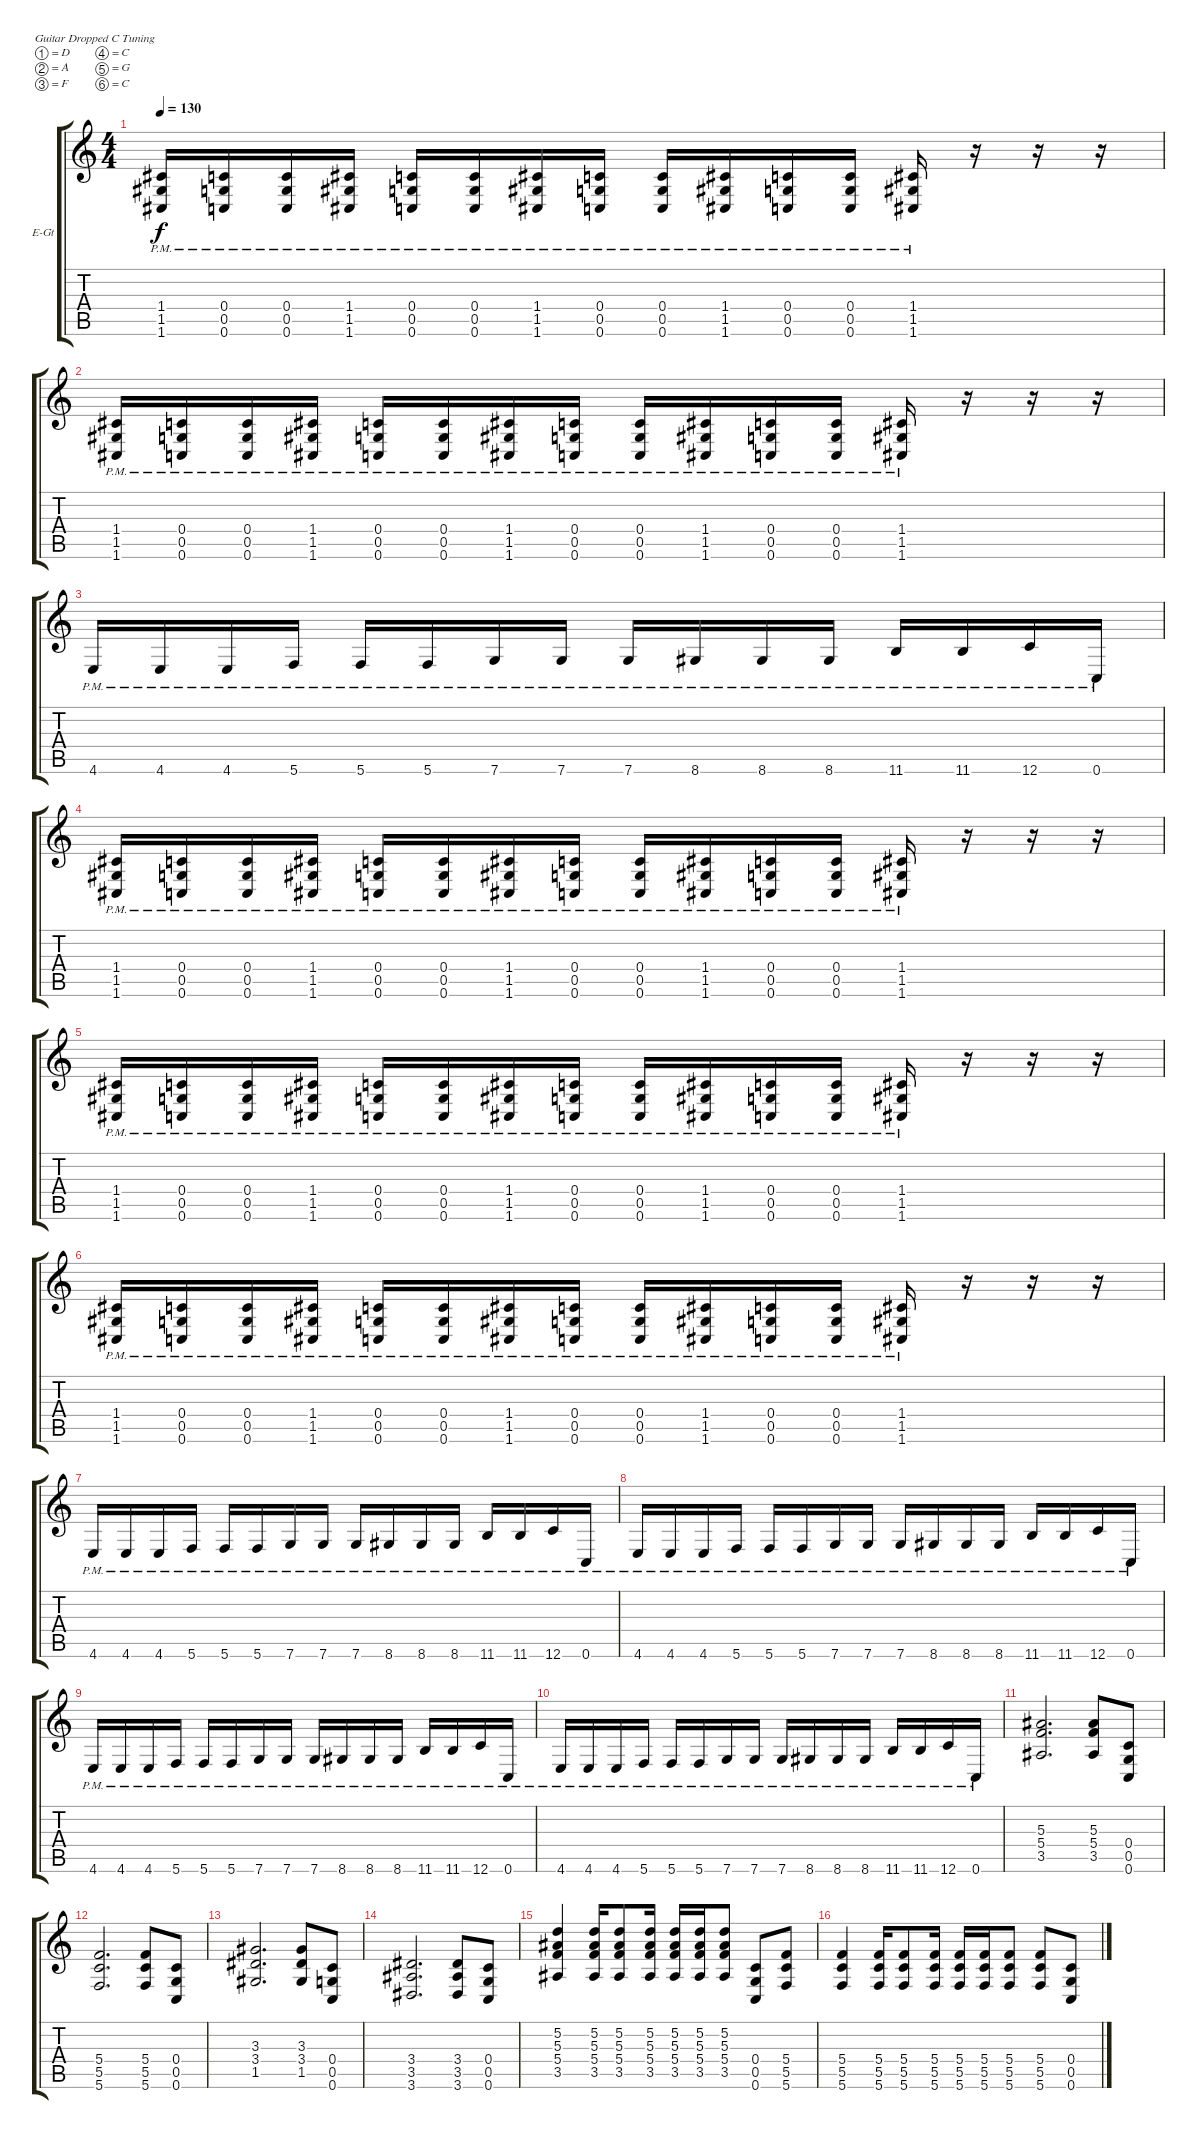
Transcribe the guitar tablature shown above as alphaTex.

\bracketExtendMode groupsimilarinstruments
\firstSystemTrackNameOrientation horizontal
\otherSystemsTrackNameOrientation horizontal
\track ("Guitar 1" "E-Gt") {instrument distortionguitar}
\staff {score tabs}
\tuning (D4 A3 F3 C3 G2 C2)
\ts (4 4)
\tempo 130
\clef g2
\ks c
(1.6{pm} 1.5{pm} 1.4).16{dy f} (0.6{pm} 0.5{pm} 0.4).16 (0.6{pm} 0.5{pm} 0.4).16 (1.6{pm} 1.5{pm} 1.4).16 (0.6{pm} 0.5{pm} 0.4).16 (0.6{pm} 0.5{pm} 0.4).16 (1.6{pm} 1.5{pm} 1.4).16 (0.6{pm} 0.5{pm} 0.4).16 (0.6{pm} 0.5{pm} 0.4).16 (1.6{pm} 1.5{pm} 1.4).16 (0.6{pm} 0.5{pm} 0.4).16 (0.6{pm} 0.5{pm} 0.4).16 (1.6{pm} 1.5{pm} 1.4).16 r.16 r.16 r.16 |
(1.6{pm} 1.5{pm} 1.4).16 (0.6{pm} 0.5{pm} 0.4).16 (0.6{pm} 0.5{pm} 0.4).16 (1.6{pm} 1.5{pm} 1.4).16 (0.6{pm} 0.5{pm} 0.4).16 (0.6{pm} 0.5{pm} 0.4).16 (1.6{pm} 1.5{pm} 1.4).16 (0.6{pm} 0.5{pm} 0.4).16 (0.6{pm} 0.5{pm} 0.4).16 (1.6{pm} 1.5{pm} 1.4).16 (0.6{pm} 0.5{pm} 0.4).16 (0.6{pm} 0.5{pm} 0.4).16 (1.6{pm} 1.5{pm} 1.4).16 r.16 r.16 r.16 |
4.6{pm}.16 4.6{pm}.16 4.6{pm}.16 5.6{pm}.16 5.6{pm}.16 5.6{pm}.16 7.6{pm}.16 7.6{pm}.16 7.6{pm}.16 8.6{pm}.16 8.6{pm}.16 8.6{pm}.16 11.6{pm}.16 11.6{pm}.16 12.6{pm}.16 0.6{pm}.16 |
(1.6{pm} 1.5{pm} 1.4).16 (0.6{pm} 0.5{pm} 0.4).16 (0.6{pm} 0.5{pm} 0.4).16 (1.6{pm} 1.5{pm} 1.4).16 (0.6{pm} 0.5{pm} 0.4).16 (0.6{pm} 0.5{pm} 0.4).16 (1.6{pm} 1.5{pm} 1.4).16 (0.6{pm} 0.5{pm} 0.4).16 (0.6{pm} 0.5{pm} 0.4).16 (1.6{pm} 1.5{pm} 1.4).16 (0.6{pm} 0.5{pm} 0.4).16 (0.6{pm} 0.5{pm} 0.4).16 (1.6{pm} 1.5{pm} 1.4).16 r.16 r.16 r.16 |
(1.6{pm} 1.5{pm} 1.4).16 (0.6{pm} 0.5{pm} 0.4).16 (0.6{pm} 0.5{pm} 0.4).16 (1.6{pm} 1.5{pm} 1.4).16 (0.6{pm} 0.5{pm} 0.4).16 (0.6{pm} 0.5{pm} 0.4).16 (1.6{pm} 1.5{pm} 1.4).16 (0.6{pm} 0.5{pm} 0.4).16 (0.6{pm} 0.5{pm} 0.4).16 (1.6{pm} 1.5{pm} 1.4).16 (0.6{pm} 0.5{pm} 0.4).16 (0.6{pm} 0.5{pm} 0.4).16 (1.6{pm} 1.5{pm} 1.4).16 r.16 r.16 r.16 |
(1.6{pm} 1.5{pm} 1.4).16 (0.6{pm} 0.5{pm} 0.4).16 (0.6{pm} 0.5{pm} 0.4).16 (1.6{pm} 1.5{pm} 1.4).16 (0.6{pm} 0.5{pm} 0.4).16 (0.6{pm} 0.5{pm} 0.4).16 (1.6{pm} 1.5{pm} 1.4).16 (0.6{pm} 0.5{pm} 0.4).16 (0.6{pm} 0.5{pm} 0.4).16 (1.6{pm} 1.5{pm} 1.4).16 (0.6{pm} 0.5{pm} 0.4).16 (0.6{pm} 0.5{pm} 0.4).16 (1.6{pm} 1.5{pm} 1.4).16 r.16 r.16 r.16 |
4.6{pm}.16 4.6{pm}.16 4.6{pm}.16 5.6{pm}.16 5.6{pm}.16 5.6{pm}.16 7.6{pm}.16 7.6{pm}.16 7.6{pm}.16 8.6{pm}.16 8.6{pm}.16 8.6{pm}.16 11.6{pm}.16 11.6{pm}.16 12.6{pm}.16 0.6{pm}.16 |
4.6{pm}.16 4.6{pm}.16 4.6{pm}.16 5.6{pm}.16 5.6{pm}.16 5.6{pm}.16 7.6{pm}.16 7.6{pm}.16 7.6{pm}.16 8.6{pm}.16 8.6{pm}.16 8.6{pm}.16 11.6{pm}.16 11.6{pm}.16 12.6{pm}.16 0.6{pm}.16 |
4.6{pm}.16 4.6{pm}.16 4.6{pm}.16 5.6{pm}.16 5.6{pm}.16 5.6{pm}.16 7.6{pm}.16 7.6{pm}.16 7.6{pm}.16 8.6{pm}.16 8.6{pm}.16 8.6{pm}.16 11.6{pm}.16 11.6{pm}.16 12.6{pm}.16 0.6{pm}.16 |
4.6{pm}.16 4.6{pm}.16 4.6{pm}.16 5.6{pm}.16 5.6{pm}.16 5.6{pm}.16 7.6{pm}.16 7.6{pm}.16 7.6{pm}.16 8.6{pm}.16 8.6{pm}.16 8.6{pm}.16 11.6{pm}.16 11.6{pm}.16 12.6{pm}.16 0.6{pm}.16 |
(5.4 3.5 5.3).2{d} (3.5 5.4 5.3).8 (0.4 0.5 0.6).8 |
(5.4 5.5 5.6).2{d} (5.4 5.5 5.6).8 (0.6 0.5 0.4).8 |
(3.4 1.5 3.3).2{d} (3.4 1.5 3.3).8 (0.6 0.5 0.4).8 |
(3.4 3.5 3.6).2{d} (3.4 3.5 3.6).8 (0.4 0.5 0.6).8 |
(5.4 3.5 5.3 5.2).4 (5.4 3.5 5.3 5.2).16 (5.4 3.5 5.3 5.2).8 (5.4 3.5 5.3 5.2).16 (5.4 3.5 5.3 5.2).16 (5.4 3.5 5.3 5.2).16 (5.4 3.5 5.3 5.2).8 (0.6 0.5 0.4).8 (5.4 5.5 5.6).8 |
(5.4 5.5 5.6).4 (5.4 5.5 5.6).16 (5.4 5.5 5.6).8 (5.4 5.5 5.6).16 (5.4 5.5 5.6).16 (5.4 5.5 5.6).16 (5.4 5.5 5.6).8 (5.6 5.5 5.4).8 (0.4 0.5 0.6).8
